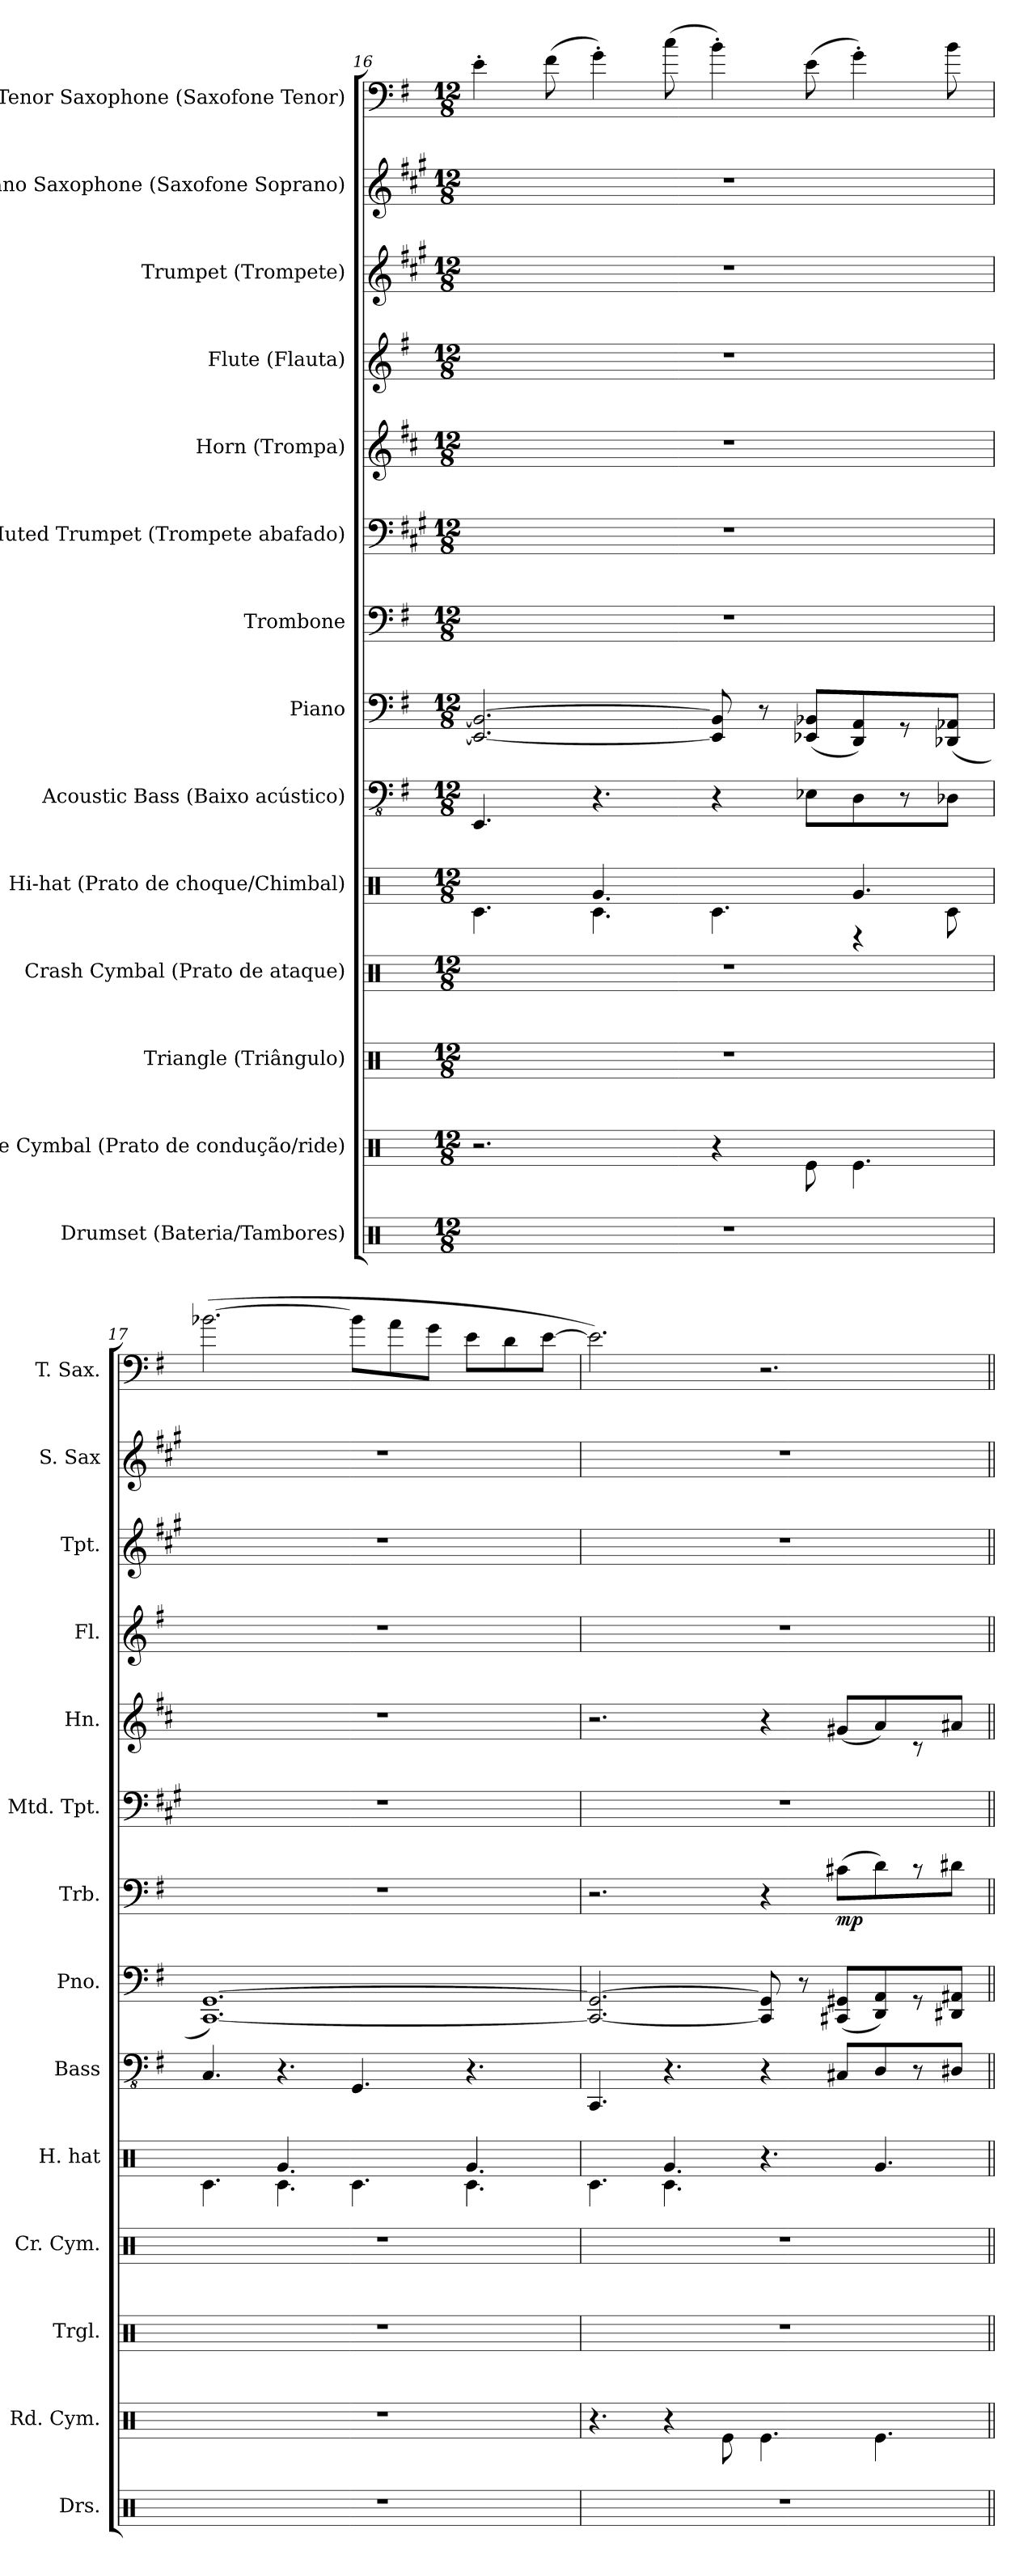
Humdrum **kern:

**kern	**kern	**kern	**kern	**kern	**kern	**kern	**kern	**dynam	**kern	**kern	**kern	**kern	**kern	**kern
*part14	*part13	*part12	*part11	*part10	*part9	*part8	*part7	*part7	*part6	*part5	*part4	*part3	*part2	*part1
*staff14	*staff13	*staff12	*staff11	*staff10	*staff9	*staff8	*staff7	*staff7	*staff6	*staff5	*staff4	*staff3	*staff2	*staff1
*I"Drumset (Bateria/Tambores)	*I"Ride Cymbal (Prato de condução/ride)	*I"Triangle (Triângulo)	*I"Crash Cymbal (Prato de ataque)	*I"Hi-hat (Prato de choque/Chimbal)	*I"Acoustic Bass (Baixo acústico)	*I"Piano	*I"Trombone	*	*I"Muted Trumpet (Trompete abafado)	*I"Horn (Trompa)	*I"Flute (Flauta)	*I"Trumpet (Trompete)	*I"Soprano Saxophone (Saxofone Soprano)	*I"Tenor Saxophone (Saxofone Tenor)
*I'Drs.	*I'Rd. Cym.	*I'Trgl.	*I'Cr. Cym.	*I'H. hat	*I'Bass	*I'Pno.	*I'Trb.	*	*I'Mtd. Tpt.	*I'Hn.	*I'Fl.	*I'Tpt.	*I'S. Sax	*I'T. Sax.
!!LO:PB:g=z
*clefX	*clefX	*clefX	*clefX	*clefX	*clefFv4	*clefF4	*clefF4	*	*clefF4	*clefG2	*clefG2	*clefG2	*clefG2	*clefF4
*	*	*	*	*	*	*	*	*	*ITrd1c2	*ITrd4c7	*	*ITrd1c2	*ITrd1c2	*ITrd8c14
*k[]	*k[]	*k[]	*k[]	*k[]	*k[f#]	*k[f#]	*k[f#]	*	*k[f#]	*k[f#]	*k[f#]	*k[f#]	*k[f#]	*k[f#]
*M12/8	*M12/8	*M12/8	*M12/8	*M12/8	*M12/8	*M12/8	*M12/8	*	*M12/8	*M12/8	*M12/8	*M12/8	*M12/8	*M12/8
=16	=16	=16	=16	=16	=16	=16	=16	=16	=16	=16	=16	=16	=16	=16
*	*	*	*	*^	*	*	*	*	*	*	*	*	*	*
1.r	2.r	1.r	1.r	4.Rc\	4.ryy	4.EEE/	2.EE/_ 2.BB/_	1.r	.	1.r	1.r	1.r	1.r	1.r	4E'\
.	.	.	.	.	.	.	.	.	.	.	.	.	.	.	(8F#\
.	.	.	.	4.Rc\	4.Rg/	4.r	.	.	.	.	.	.	.	.	4G'\)
.	.	.	.	.	.	.	.	.	.	.	.	.	.	.	(8c\
.	4r	.	.	4.Rc\	4.ryy	4r	8EE/] 8BB/]	.	.	.	.	.	.	.	4B'\)
.	.	.	.	.	.	.	8r	.	.	.	.	.	.	.	.
.	8Re\	.	.	.	.	8EE-X\L	(8EE-X/ 8BB-X/L	.	.	.	.	.	.	.	(8E\
.	4.Re\	.	.	4rD	4.Rg/	8DD\	8DD/ 8AA/)	.	.	.	.	.	.	.	4G'\)
.	.	.	.	.	.	8r	8r	.	.	.	.	.	.	.	.
.	.	.	.	8Rc\	.	8DD-X\J	(8DD-X/ 8AA-X/J	.	.	.	.	.	.	.	8B\
=17	=17	=17	=17	=17	=17	=17	=17	=17	=17	=17	=17	=17	=17	=17	=17
1.r	1.r	1.r	1.r	4.Rc\	4.ryy	4.CC/	[1.CC [1.GG)	1.r	.	1.r	1.r	1.r	1.r	1.r	([2.B-X\
.	.	.	.	4.Rc\	4.Rg/	4.r	.	.	.	.	.	.	.	.	.
.	.	.	.	4.Rc\	4.ryy	4.GGG/	.	.	.	.	.	.	.	.	8B-\L]
.	.	.	.	.	.	.	.	.	.	.	.	.	.	.	8A\
.	.	.	.	.	.	.	.	.	.	.	.	.	.	.	8G\J
.	.	.	.	4.Rc\	4.Rg/	4.r	.	.	.	.	.	.	.	.	8E\L
.	.	.	.	.	.	.	.	.	.	.	.	.	.	.	8D\
.	.	.	.	.	.	.	.	.	.	.	.	.	.	.	[8E\J
=18	=18	=18	=18	=18	=18	=18	=18	=18	=18	=18	=18	=18	=18	=18	=18
1.r	4.r	1.r	1.r	4.Rc\	4.ryy	4.CCC/	2.CC/_ 2.GG/_	2.r	.	1.r	2.r	1.r	1.r	1.r	2.E\])
.	4r	.	.	4.Rc\	4.Rg/	4.r	.	.	.	.	.	.	.	.	.
.	8Re\	.	.	.	.	.	.	.	.	.	.	.	.	.	.
.	4.Re\	.	.	2.rDyy	4.r	4r	8CC/] 8GG/]	4r	.	.	4r	.	.	.	2.r
.	.	.	.	.	.	.	8r	.	.	.	.	.	.	.	.
!	!	!	!	!	!	!	!	!	!LO:DY:b	!	!	!	!	!	!
.	.	.	.	.	.	8CC#X/L	(8CC#X/ 8GG#X/L	(8c#X\L	mp	.	(8c#X/L	.	.	.	.
.	4.Re\	.	.	.	4.Rg/	8DD/	8DD/ 8AA/)	8d\)	.	.	8d/)	.	.	.	.
.	.	.	.	.	.	8r	8r	8rc	.	.	8rc	.	.	.	.
.	.	.	.	.	.	8DD#X/J	8DD#X/ 8AA#X/J	8d#X\J	.	.	8d#X/J	.	.	.	.
*	*	*	*	*v	*v	*	*	*	*	*	*	*	*	*	*
=||	=||	=||	=||	=||	=||	=||	=||	=||	=||	=||	=||	=||	=||	=||
*-	*-	*-	*-	*-	*-	*-	*-	*-	*-	*-	*-	*-	*-	*-
